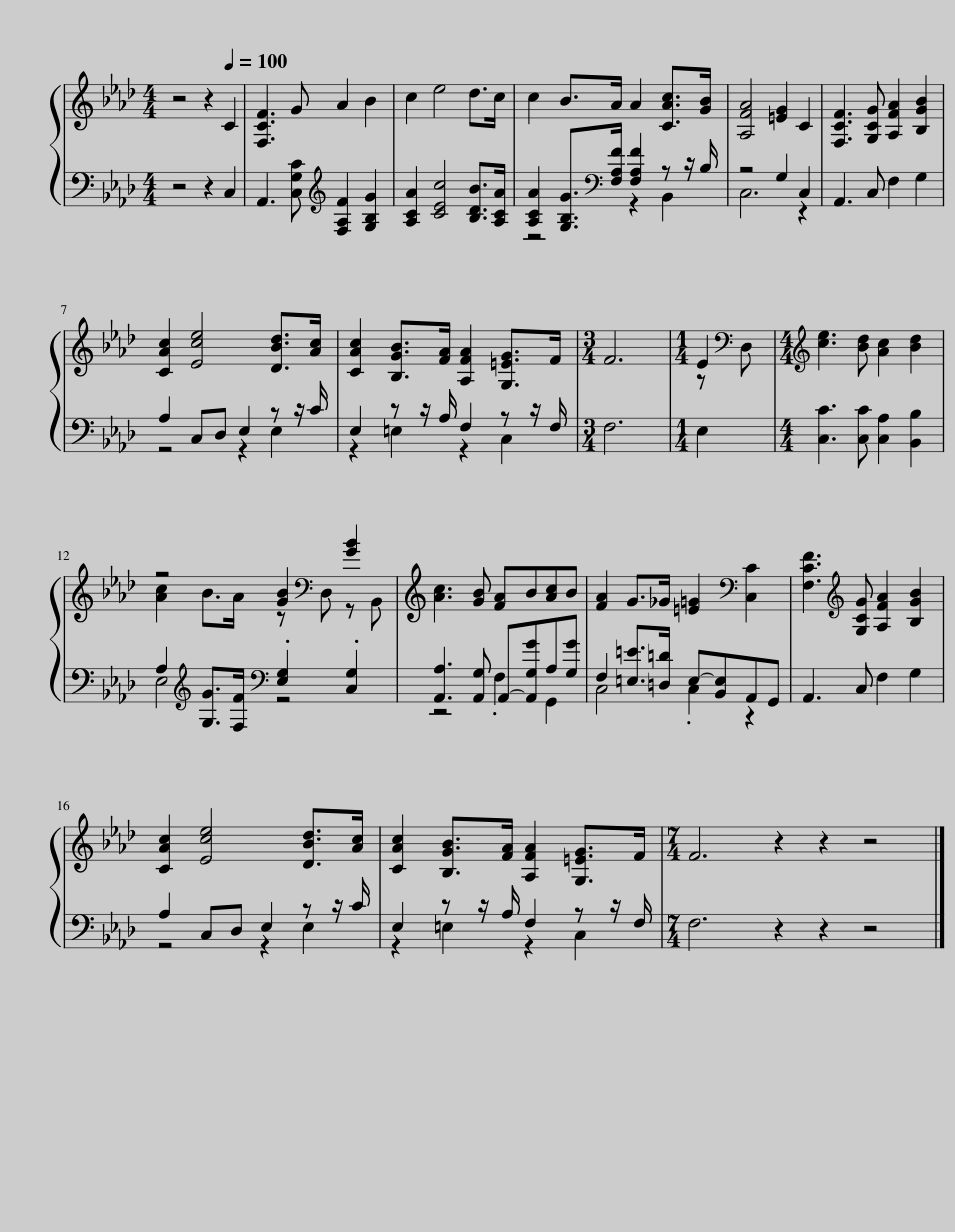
X:1
%%score { ( 1 4 ) | ( 2 3 ) }
L:1/8
M:4/4
I:linebreak $
K:Ab
V:1 treble
V:4 treble
V:2 bass
V:3 bass
V:1
 z4 z2[Q:1/4=100] C2 | [F,CF]3 G A2 B2 | c2 e4 d>c | c2 B>A A2 [CAc]>[GB] | [A,FA]4 [=EG]2 C2 | %5
 [F,CF]3 [G,CG] [A,FA]2 [B,GB]2 |$ [CAc]2 [Ece]4 [DBd]>[Ac] | [CAc]2 [B,GB]>[FA] [A,FA]2 [G,=EG]>F |[M:3/4] F6 |[M:1/4] E2[K:bass] | %10
[M:4/4][K:treble] [ce]3 [Bd] [Ac]2 [Bd]2 |$ z4 [GB]2[K:bass] [GB]2 | [Ac]3 [GB] [FA]B[Ac]B | [FA]2 G>_G [=E=G]2[K:bass] [C,C]2 | [F,CF]3[K:treble] [G,CG] [A,FA]2 [B,GB]2 |$ %15
 [CAc]2 [Ece]4 [DBd]>[Ac] | [CAc]2 [B,GB]>[FA] [A,FA]2 [G,=EG]>F |[M:7/4] F6 z2 z2 z4 |] %18
V:2
 z4 z2 C,2 | A,,3 [C,G,C][K:treble] [F,A,F]2 [G,B,G]2 | [A,CA]2 [CEc]4 [B,DB]>[A,CA] | [A,CA]2 [G,B,G]>[K:bass][F,A,F] [F,A,F]2 z z/ B,/ | z4 G,2 C,2 | %5
 A,,3 C, F,2 G,2 |$ A,2 C,D, E,2 z z/ C/ | E,2 z z/ A,/ F,2 z z/ F,/ |[M:3/4] F,6 |[M:1/4] E,2 | %10
[M:4/4] [C,C]3 [C,C] [C,A,]2 [B,,B,]2 |$ A,2[K:treble] [G,G]>[F,F][K:bass] .[E,G,]2 .[C,G,]2 | [A,,A,]3 [A,,G,] A,,-[A,,G,G]A,[G,G] | F,2 [=E,=E]>[=D,=D] E,-[B,,E,]A,,G,, | A,,3 C, F,2 G,2 |$ %15
 A,2 C,D, E,2 z z/ C/ | E,2 z z/ A,/ F,2 z z/ F,/ |[M:7/4] F,6 z2 z2 z4 |] %18
V:3
 x8 | x4[K:treble] x4 | x8 | z4[K:bass] z2 B,,2 | C,6 z2 | %5
 x8 |$ z4 z2 E,2 | z2 =E,2 z2 C,2 |[M:3/4] x6 |[M:1/4] x2 | %10
[M:4/4] x8 |$ E,4[K:treble][K:bass] z4 | z4 .F,2 G,,2 | C,4 .C,2 z2 | x8 |$ %15
 z4 z2 E,2 | z2 =E,2 z2 C,2 |[M:7/4] x14 |] %18
V:4
 x8 | x8 | x8 | x8 | x8 | %5
 x8 |$ x8 | x8 |[M:3/4] x6 |[M:1/4] z[K:bass] D, | %10
[M:4/4][K:treble] x8 |$ [Ac]2 B>A z[K:bass] D, z B,, | x8 | x6[K:bass] x2 | x3[K:treble] x5 |$ %15
 x8 | x8 |[M:7/4] x14 |] %18
